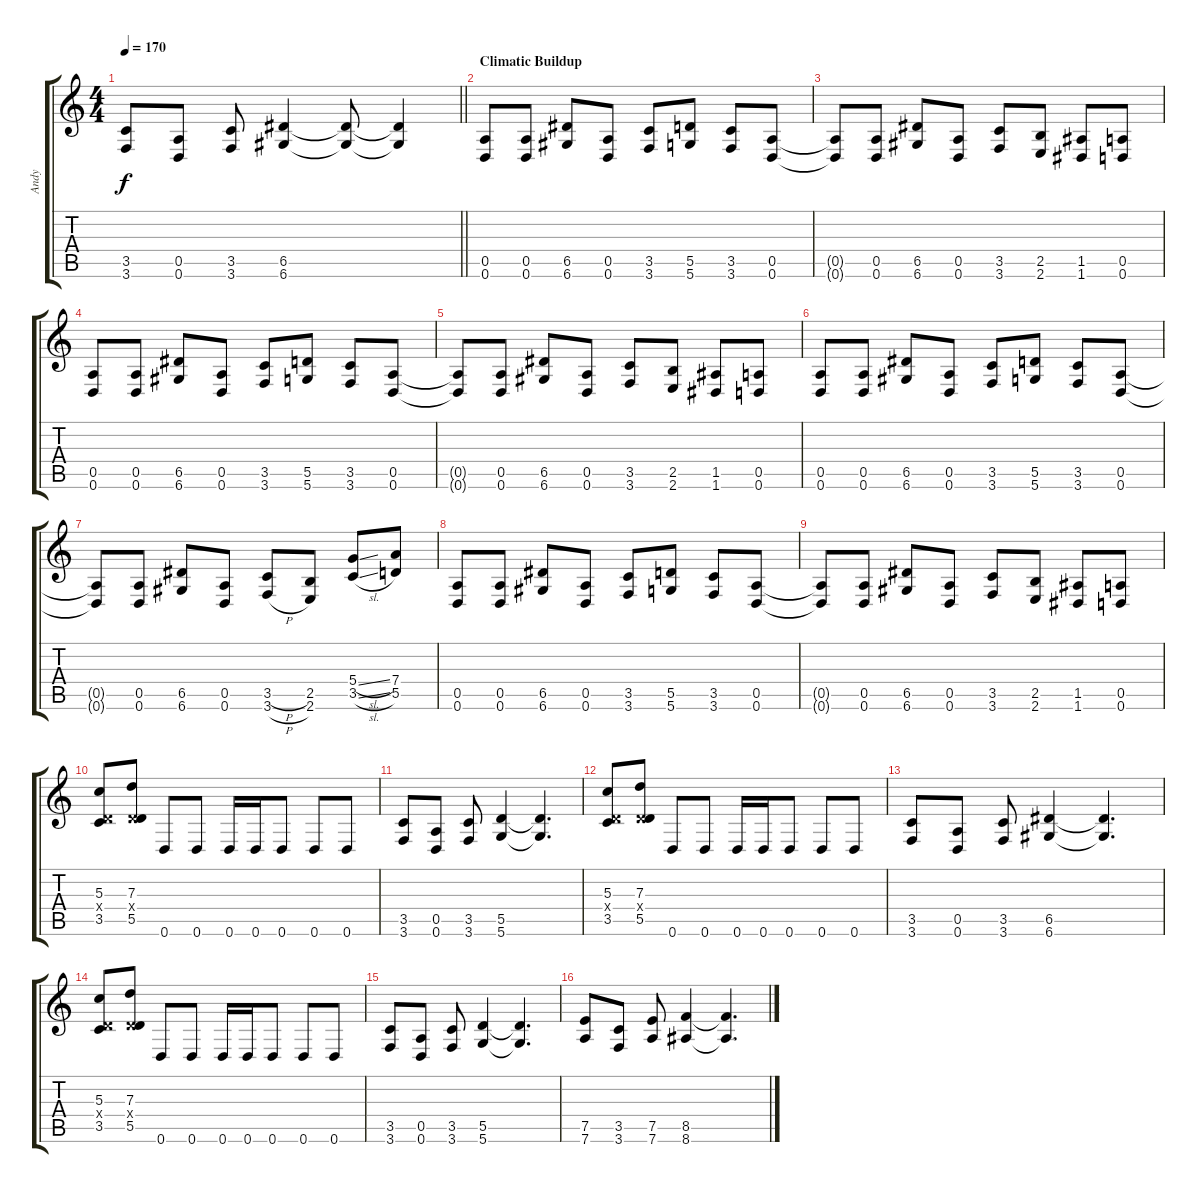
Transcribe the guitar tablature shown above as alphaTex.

\track ("Andy" "Andy") {instrument distortionguitar}
\staff {score tabs}
\tuning (E4 B3 G3 D3 A2 D2) {hide}
\ts (4 4)
\tempo 170
\clef g2
\barLineRight lightlight
\ks c
(3.5 3.6).8{dy f} (0.5 0.6).8 (3.5 3.6).8 (6.5 6.6).4 (6.5{t} 6.6{t}).8 (6.5{t} 6.6{t}).4 |
\section ("" "Climatic Buildup")
(0.5 0.6).8 (0.5 0.6).8 (6.5 6.6).8 (0.5 0.6).8 (3.5 3.6).8 (5.5 5.6).8 (3.5 3.6).8 (0.5 0.6).8 |
(0.5{t} 0.6{t}).8 (0.5 0.6).8 (6.5 6.6).8 (0.5 0.6).8 (3.5 3.6).8 (2.5 2.6).8 (1.5 1.6).8 (0.5 0.6).8 |
(0.5 0.6).8 (0.5 0.6).8 (6.5 6.6).8 (0.5 0.6).8 (3.5 3.6).8 (5.5 5.6).8 (3.5 3.6).8 (0.5 0.6).8 |
(0.5{t} 0.6{t}).8 (0.5 0.6).8 (6.5 6.6).8 (0.5 0.6).8 (3.5 3.6).8 (2.5 2.6).8 (1.5 1.6).8 (0.5 0.6).8 |
(0.5 0.6).8 (0.5 0.6).8 (6.5 6.6).8 (0.5 0.6).8 (3.5 3.6).8 (5.5 5.6).8 (3.5 3.6).8 (0.5 0.6).8 |
(0.5{t} 0.6{t}).8 (0.5 0.6).8 (6.5 6.6).8 (0.5 0.6).8 (3.5{h} 3.6{h}).8 (2.5 2.6).8 (5.4{sl} 3.5{sl}).8 (7.4 5.5).8 |
(0.5 0.6).8 (0.5 0.6).8 (6.5 6.6).8 (0.5 0.6).8 (3.5 3.6).8 (5.5 5.6).8 (3.5 3.6).8 (0.5 0.6).8 |
(0.5{t} 0.6{t}).8 (0.5 0.6).8 (6.5 6.6).8 (0.5 0.6).8 (3.5 3.6).8 (2.5 2.6).8 (1.5 1.6).8 (0.5 0.6).8 |
(5.3 0.4{x} 3.5).8 (7.3 0.4{x} 5.5).8 0.6.8 0.6.8 0.6.16 0.6.16 0.6.8 0.6.8 0.6.8 |
(3.5 3.6).8 (0.5 0.6).8 (3.5 3.6).8 (5.5 5.6).4 (5.5{t} 5.6{t}).4{d} |
(5.3 0.4{x} 3.5).8 (7.3 0.4{x} 5.5).8 0.6.8 0.6.8 0.6.16 0.6.16 0.6.8 0.6.8 0.6.8 |
(3.5 3.6).8 (0.5 0.6).8 (3.5 3.6).8 (6.5 6.6).4 (6.5{t} 6.6{t}).4{d} |
(5.3 0.4{x} 3.5).8 (7.3 0.4{x} 5.5).8 0.6.8 0.6.8 0.6.16 0.6.16 0.6.8 0.6.8 0.6.8 |
(3.5 3.6).8 (0.5 0.6).8 (3.5 3.6).8 (5.5 5.6).4 (5.5{t} 5.6{t}).4{d} |
(7.5 7.6).8 (3.5 3.6).8 (7.5 7.6).8 (8.5 8.6).4 (8.5{t} 8.6{t}).4{d}
